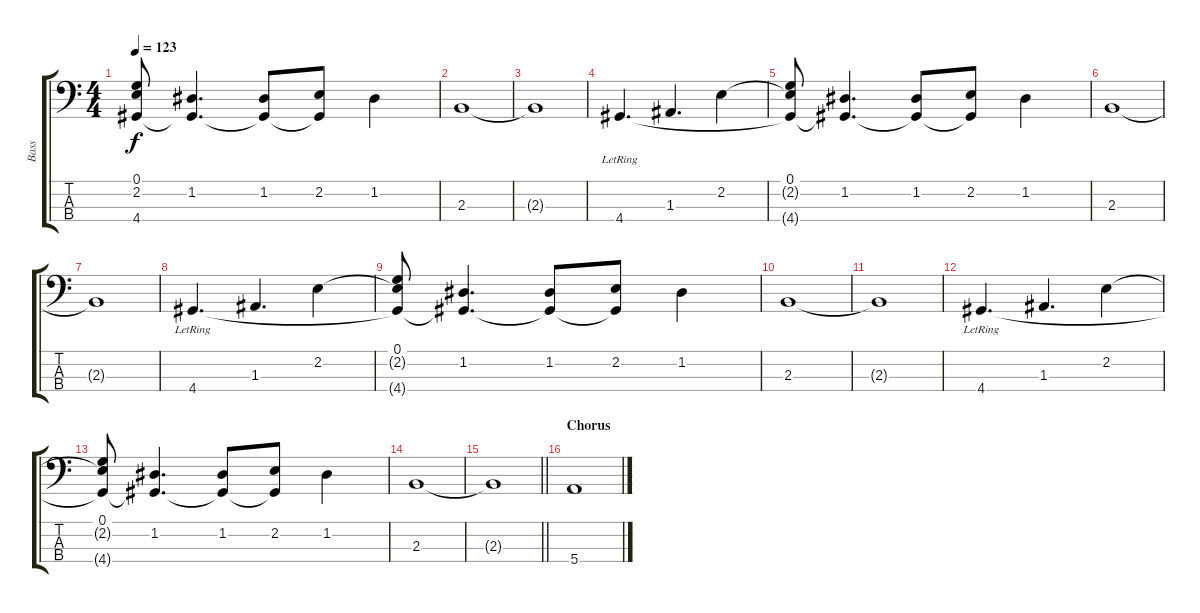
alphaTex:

\track ("Bass" "Bass") {instrument electricbassfinger}
\staff {score tabs}
\tuning (G2 D2 A1 E1) {hide}
\ts (4 4)
\tempo 123
\clef f4
\ks c
(0.1 2.2{t} 4.4{t}).8{dy f} (1.2 4.4{t}).4{d} (1.2 4.4{t}).8 (2.2 4.4{t}).8 1.2.4 |
2.3.1 |
2.3{t}.1 |
4.4{lr}.4{d} 1.3.4{d} 2.2.4 |
(0.1 2.2{t} 4.4{t}).8 (1.2 4.4{t}).4{d} (1.2 4.4{t}).8 (2.2 4.4{t}).8 1.2.4 |
2.3.1 |
2.3{t}.1 |
4.4{lr}.4{d} 1.3.4{d} 2.2.4 |
(0.1 2.2{t} 4.4{t}).8 (1.2 4.4{t}).4{d} (1.2 4.4{t}).8 (2.2 4.4{t}).8 1.2.4 |
2.3.1 |
2.3{t}.1 |
4.4{lr}.4{d} 1.3.4{d} 2.2.4 |
(0.1 2.2{t} 4.4{t}).8 (1.2 4.4{t}).4{d} (1.2 4.4{t}).8 (2.2 4.4{t}).8 1.2.4 |
2.3.1 |
\barLineRight lightlight
2.3{t}.1 |
\section ("" "Chorus")
5.4.1
